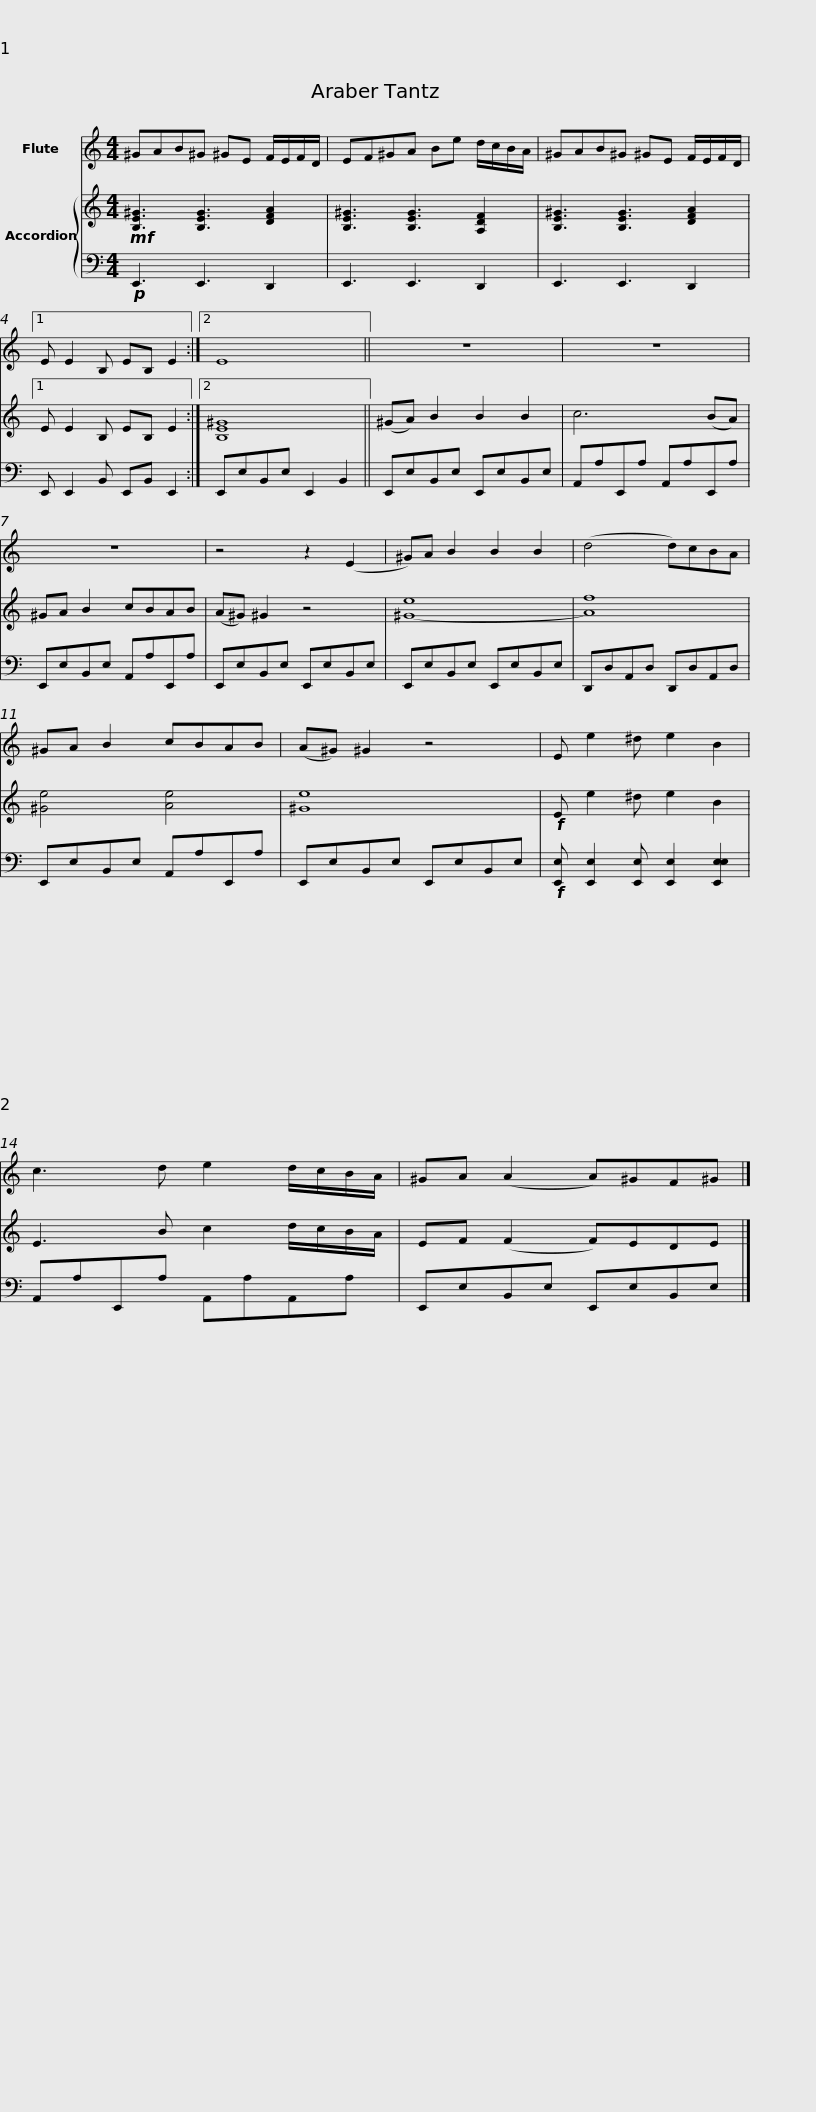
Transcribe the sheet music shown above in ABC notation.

X:1
%%score 1 { 2 | 3 }
L:1/8
M:4/4
I:linebreak $
K:C
V:1 treble
V:2 treble
V:3 bass
V:1
 ^GAB^G ^GE F/E/F/D/ | EF^GA Be d/c/B/A/ | ^GAB^G ^GE F/E/F/D/ |1$ E E2 B, EB, E2 :|2$ E8 || %5
 z8 | z8 | z8 |$ z4 z2 (E2 | ^G)A B2 B2 B2 | %10
 (d4 d)cBA | ^GA B2 cBAB |$ (A^G) ^G2 z4 | E e2 ^d e2 B2 | c3 d e2 d/c/B/A/ | %15
 ^GA (A2 A)^GF^G |] %16
V:2
!mf! [B,E^G]3 [B,EG]3 [DFA]2 | [B,E^G]3 [B,EG]3 [A,DF]2 | [B,E^G]3 [B,EG]3 [DFA]2 |1$ E E2 B, EB, E2 :|2$ [B,E^G]8 || %5
 (^GA) B2 B2 B2 | c6 (BA) | ^GA B2 cBAB |$ (A^G) ^G2 z4 | ([^Ge]8 | %10
 [Af]8) | [^Ge]4 [Ae]4 |$ [^Ge]8 |!f! E e2 ^d e2 B2 | E3 B c2 d/c/B/A/ | %15
 EF (F2 F)EDE |] %16
V:3
!p! E,,3 E,,3 D,,2 | E,,3 E,,3 D,,2 | E,,3 E,,3 D,,2 |1$ E,, E,,2 B,, E,,B,, E,,2 :|2$ E,,E,B,,E, E,,2 B,,2 || %5
 E,,E,B,,E, E,,E,B,,E, | A,,A,E,,A, A,,A,E,,A, | E,,E,B,,E, A,,A,E,,A, |$ E,,E,B,,E, E,,E,B,,E, | E,,E,B,,E, E,,E,B,,E, | %10
 D,,D,A,,D, D,,D,A,,D, | E,,E,B,,E, A,,A,E,,A, |$ E,,E,B,,E, E,,E,B,,E, |!f! [E,,E,] [E,,E,]2 [E,,E,] [E,,E,]2 [E,,E,E,]2 | A,,A,E,,A, A,,A,A,,A, | %15
 E,,E,B,,E, E,,E,B,,E, |] %16
